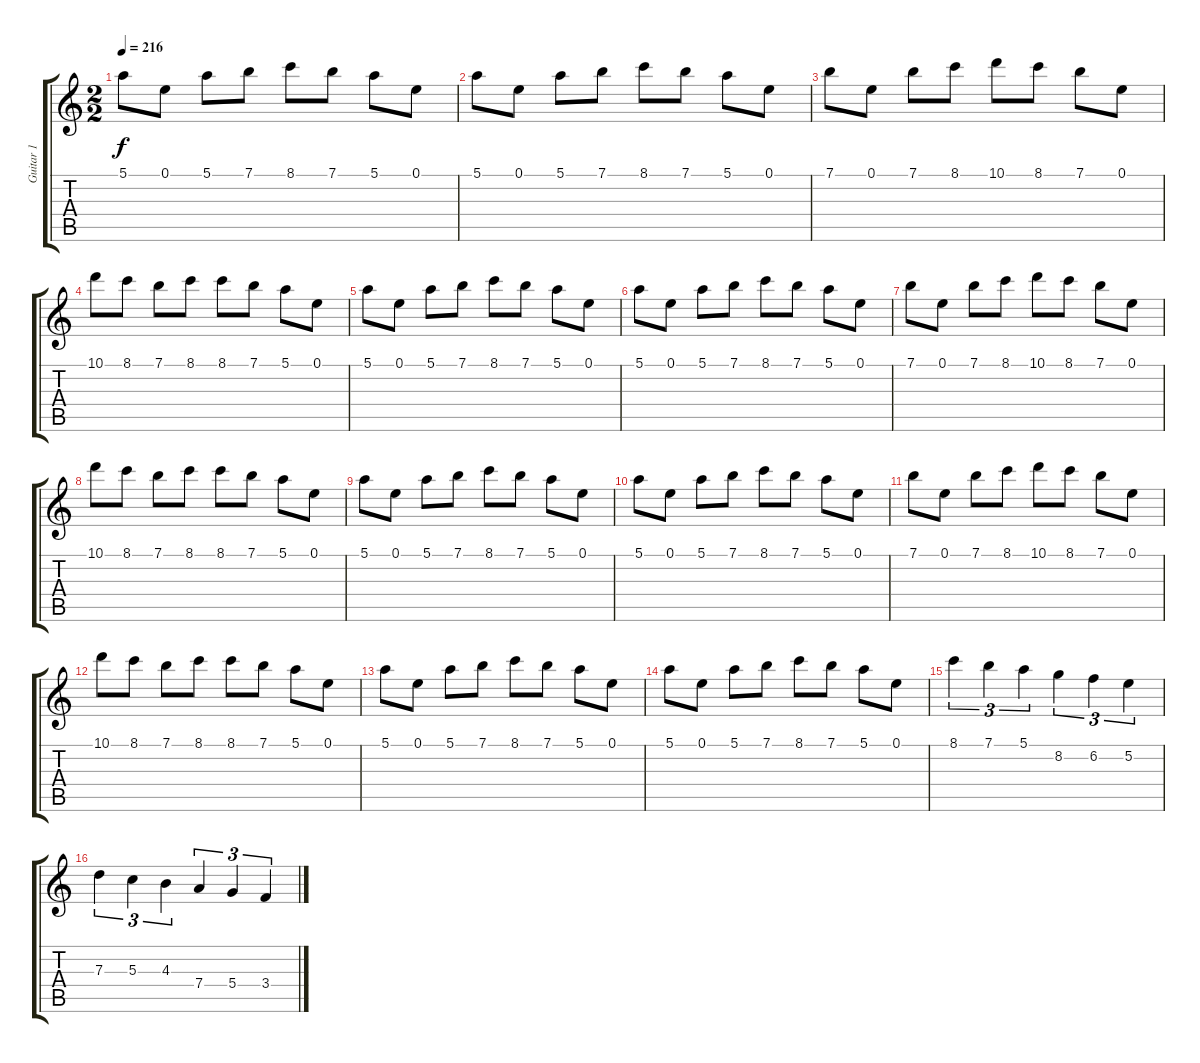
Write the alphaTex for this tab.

\track ("Guitar 1" "Guitar 1") {instrument distortionguitar}
\staff {score tabs}
\tuning (E4 B3 G3 D3 A2 E2) {hide}
\ts (2 2)
\tempo 216
\clef g2
\ks c
5.1.8{dy f} 0.1.8 5.1.8 7.1.8 8.1.8 7.1.8 5.1.8 0.1.8 |
5.1.8 0.1.8 5.1.8 7.1.8 8.1.8 7.1.8 5.1.8 0.1.8 |
7.1.8 0.1.8 7.1.8 8.1.8 10.1.8 8.1.8 7.1.8 0.1.8 |
10.1.8 8.1.8 7.1.8 8.1.8 8.1.8 7.1.8 5.1.8 0.1.8 |
5.1.8 0.1.8 5.1.8 7.1.8 8.1.8 7.1.8 5.1.8 0.1.8 |
5.1.8 0.1.8 5.1.8 7.1.8 8.1.8 7.1.8 5.1.8 0.1.8 |
7.1.8 0.1.8 7.1.8 8.1.8 10.1.8 8.1.8 7.1.8 0.1.8 |
10.1.8 8.1.8 7.1.8 8.1.8 8.1.8 7.1.8 5.1.8 0.1.8 |
5.1.8 0.1.8 5.1.8 7.1.8 8.1.8 7.1.8 5.1.8 0.1.8 |
5.1.8 0.1.8 5.1.8 7.1.8 8.1.8 7.1.8 5.1.8 0.1.8 |
7.1.8 0.1.8 7.1.8 8.1.8 10.1.8 8.1.8 7.1.8 0.1.8 |
10.1.8 8.1.8 7.1.8 8.1.8 8.1.8 7.1.8 5.1.8 0.1.8 |
5.1.8 0.1.8 5.1.8 7.1.8 8.1.8 7.1.8 5.1.8 0.1.8 |
5.1.8 0.1.8 5.1.8 7.1.8 8.1.8 7.1.8 5.1.8 0.1.8 |
8.1.4{tu (3 2)} 7.1.4{tu (3 2)} 5.1.4{tu (3 2)} 8.2.4{tu (3 2)} 6.2.4{tu (3 2)} 5.2.4{tu (3 2)} |
7.3.4{tu (3 2)} 5.3.4{tu (3 2)} 4.3.4{tu (3 2)} 7.4.4{tu (3 2)} 5.4.4{tu (3 2)} 3.4.4{tu (3 2)}
